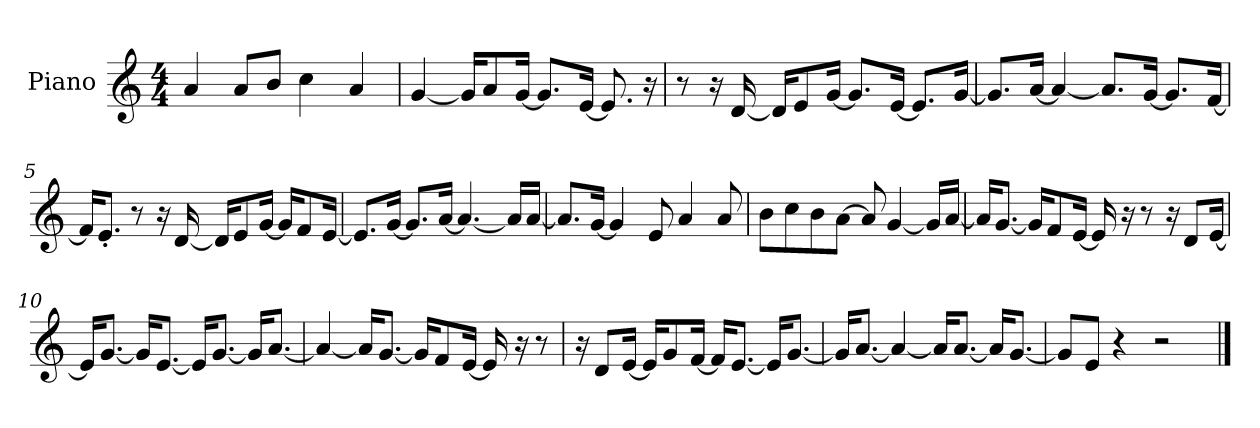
**kern
*part1
*staff1
*I"Piano
*I'P-no
*clefG2
*k[]
*M4/4
*MM90
=1
4a/
8a/L
8b/J
4cc\
4a/
=2
[4g/
16g/KL]
8a/
[16g/Jk
8.g/L]
[16e/Jk
8.e/]
16r
=3
8r
16r
[16d/
16d/KL]
8e/
[16g/Jk
8.g/L]
[16e/Jk
8.e/L]
[16g/Jk
=4
8.g/L]
[16a/Jk
4a/_
8.a/L]
[16g/Jk
8.g/L]
[16f/Jk
!!LO:LB:g=z
=5
16f/KL]
8.e'/J
8r
16r
[16d/
16d/KL]
8e/
[16g/Jk
16g/KL]
8f/
[16e/Jk
=6
8.e/L]
[16g/Jk
8.g/L]
[16a/Jk
4.a/_
16a/LL]
[16a/JJ
=7
8.a/L]
[16g/Jk
4g/]
8e/
4a/
8a/
=8
8b\L
8cc\
8b\
[8a\J
8a/]
[4g/
16g/LL]
[16a/JJ
!!LO:LB:g=z
=9
16a/KL]
[8.g/J
16g/KL]
8f/
[16e/Jk
16e/]
16r
8r
16r
8d/L
[16e/Jk
=10
16e/KL]
[8.g/J
16g/KL]
[8.e/J
16e/KL]
[8.g/J
16g/KL]
[8.a/J
=11
4a/_
16a/KL]
[8.g/J
16g/KL]
8f/
[16e/Jk
16e/]
16r
8r
=12
16r
8d/L
[16e/Jk
16e/KL]
8g/
[16f/Jk
16f/KL]
[8.e/J
16e/KL]
[8.g/J
!!LO:LB:g=z
=13
16g/KL]
[8.a/J
4a/_
16a/KL]
[8.a/J
16a/KL]
[8.g/J
=14
8g/L]
8e/J
4r
2r
==
*-
